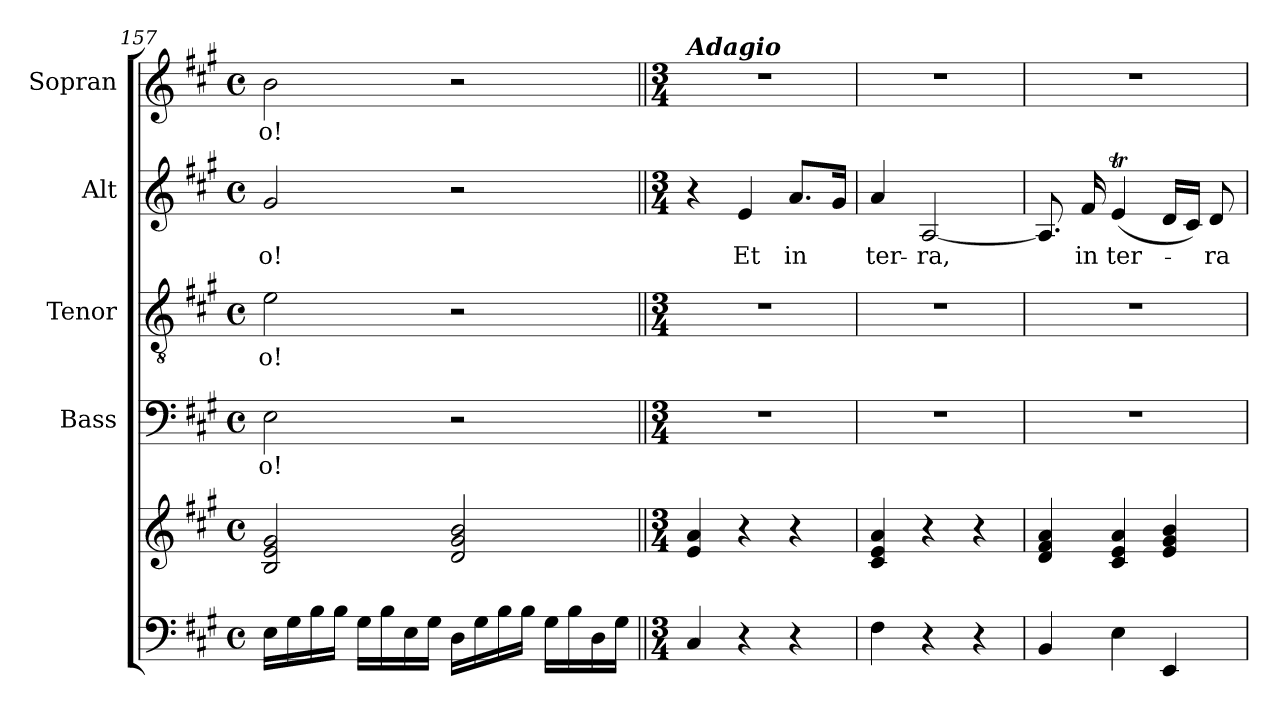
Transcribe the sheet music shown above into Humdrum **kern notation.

**kern	**kern	**kern	**text	**kern	**text	**kern	**text	**kern	**text
*part5	*part5	*part4	*part4	*part3	*part3	*part2	*part2	*part1	*part1
*staff6	*staff5	*staff4	*staff4	*staff3	*staff3	*staff2	*staff2	*staff1	*staff1
*	*	*I"Bass	*	*I"Tenor	*	*I"Alt	*	*I"Sopran	*
*	*	*I'B.	*	*I'T.	*	*I'A.	*	*I'S.	*
*clefF4	*clefG2	*clefF4	*	*clefGv2	*	*clefG2	*	*clefG2	*
*k[f#c#g#]	*k[f#c#g#]	*k[f#c#g#]	*	*k[f#c#g#]	*	*k[f#c#g#]	*	*k[f#c#g#]	*
*A:	*A:	*A:	*	*A:	*	*A:	*	*A:	*
*M4/4	*M4/4	*M4/4	*	*M4/4	*	*M4/4	*	*M4/4	*
*met(c)	*met(c)	*met(c)	*	*met(c)	*	*met(c)	*	*met(c)	*
=157	=157	=157	=157	=157	=157	=157	=157	=157	=157
!	!	!	!LO:LY:b	!	!LO:LY:b	!	!LO:LY:b	!	!LO:LY:b
16E\LL	2B/ 2e/ 2g#/	2E\	-o!	2e\	-o!	2g#/	-o!	2b\	-o!
16G#\	.	.	.	.	.	.	.	.	.
16B\	.	.	.	.	.	.	.	.	.
16B\JJ	.	.	.	.	.	.	.	.	.
16G#\LL	.	.	.	.	.	.	.	.	.
16B\	.	.	.	.	.	.	.	.	.
16E\	.	.	.	.	.	.	.	.	.
16G#\JJ	.	.	.	.	.	.	.	.	.
16D\LL	2d/ 2g#/ 2b/	2r	.	2r	.	2r	.	2r	.
16G#\	.	.	.	.	.	.	.	.	.
16B\	.	.	.	.	.	.	.	.	.
16B\JJ	.	.	.	.	.	.	.	.	.
16G#\LL	.	.	.	.	.	.	.	.	.
16B\	.	.	.	.	.	.	.	.	.
16D\	.	.	.	.	.	.	.	.	.
16G#\JJ	.	.	.	.	.	.	.	.	.
=158||	=158||	=158||	=158||	=158||	=158||	=158||	=158||	=158||	=158||
*M3/4	*M3/4	*M3/4	*	*M3/4	*	*M3/4	*	*M3/4	*
!	!	!	!	!	!	!	!	!LO:TX:a:Bi:t=Adagio	!
4C#/	4e/ 4a/	2.r	.	2.r	.	4r	.	2.r	.
!	!	!	!	!	!	!	!LO:LY:b	!	!
4r	4r	.	.	.	.	4e/	Et	.	.
!	!	!	!	!	!	!	!LO:LY:b	!	!
4r	4r	.	.	.	.	8.a/L	in	.	.
.	.	.	.	.	.	16g#/Jk	.	.	.
!!LO:LB:g=z
=159	=159	=159	=159	=159	=159	=159	=159	=159	=159
!	!	!	!	!	!	!	!LO:LY:b	!	!
4F#\	4c#/ 4e/ 4a/	2.r	.	2.r	.	4a/	ter-	2.r	.
!	!	!	!	!	!	!	!LO:LY:b	!	!
4r	4r	.	.	.	.	[2A/	-ra,	.	.
4r	4r	.	.	.	.	.	.	.	.
=160	=160	=160	=160	=160	=160	=160	=160	=160	=160
4BB/	4d/ 4f#/ 4a/	2.r	.	2.r	.	8.A/]	.	2.r	.
!	!	!	!	!	!	!	!LO:LY:b	!	!
.	.	.	.	.	.	16f#/	in	.	.
!	!	!	!	!	!	!	!LO:LY:b	!	!
4E\	4c#/ 4e/ 4a/	.	.	.	.	(<4eT/	ter-	.	.
4EE/	4e/ 4g#/ 4b/	.	.	.	.	16d/LL	.	.	.
.	.	.	.	.	.	16c#/JJ)	.	.	.
!	!	!	!	!	!	!	!LO:LY:b	!	!
.	.	.	.	.	.	8d/	-ra	.	.
=	=	=	=	=	=	=	=	=	=
*-	*-	*-	*-	*-	*-	*-	*-	*-	*-
